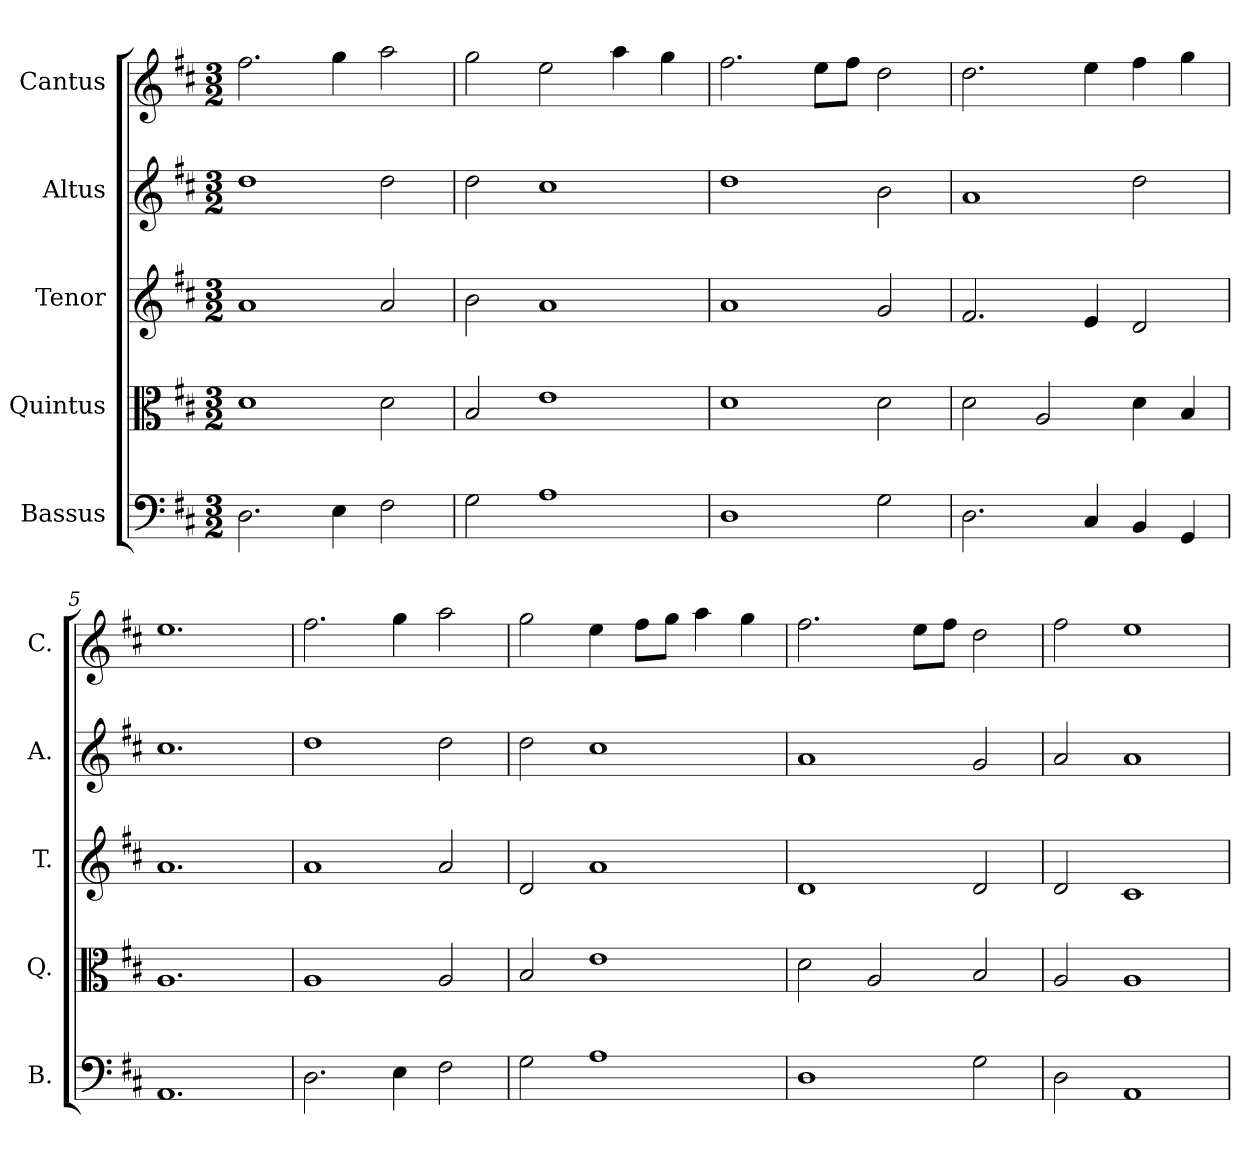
**kern	**kern	**kern	**kern	**kern
*part5	*part4	*part3	*part2	*part1
*staff5	*staff4	*staff3	*staff2	*staff1
*I"Bassus	*I"Quintus	*I"Tenor	*I"Altus	*I"Cantus
*I'B.	*I'Q.	*I'T.	*I'A.	*I'C.
*clefF4	*clefC3	*clefG2	*clefG2	*clefG2
*k[f#c#]	*k[f#c#]	*k[f#c#]	*k[f#c#]	*k[f#c#]
*D:	*D:	*D:	*D:	*D:
*M3/2	*M3/2	*M3/2	*M3/2	*M3/2
=1	=1	=1	=1	=1
2.D\	1d	1a	1dd	2.ff#\
4E\	.	.	.	4gg\
2F#\	2d\	2a/	2dd\	2aa\
=2	=2	=2	=2	=2
2G\	2B/	2b\	2dd\	2gg\
1A	1e	1a	1cc#	2ee\
.	.	.	.	4aa\
.	.	.	.	4gg\
=3	=3	=3	=3	=3
1D	1d	1a	1dd	2.ff#\
.	.	.	.	8ee\L
.	.	.	.	8ff#\J
2G\	2d\	2g/	2b\	2dd\
=4	=4	=4	=4	=4
2.D\	2d\	2.f#/	1a	2.dd\
.	2A/	.	.	.
4C#/	.	4e/	.	4ee\
4BB/	4d\	2d/	2dd\	4ff#\
4GG/	4B/	.	.	4gg\
=5	=5	=5	=5	=5
1.AA	1.A	1.a	1.cc#	1.ee
!!LO:LB:g=z
=6	=6	=6	=6	=6
2.D\	1A	1a	1dd	2.ff#\
4E\	.	.	.	4gg\
2F#\	2A/	2a/	2dd\	2aa\
=7	=7	=7	=7	=7
2G\	2B/	2d/	2dd\	2gg\
1A	1e	1a	1cc#	4ee\
.	.	.	.	8ff#\L
.	.	.	.	8gg\J
.	.	.	.	4aa\
.	.	.	.	4gg\
=8	=8	=8	=8	=8
1D	2d\	1d	1a	2.ff#\
.	2A/	.	.	.
.	.	.	.	8ee\L
.	.	.	.	8ff#\J
2G\	2B/	2d/	2g/	2dd\
=9	=9	=9	=9	=9
2D\	2A/	2d/	2a/	2ff#\
1AA	1A	1c#	1a	1ee
=	=	=	=	=
*-	*-	*-	*-	*-
